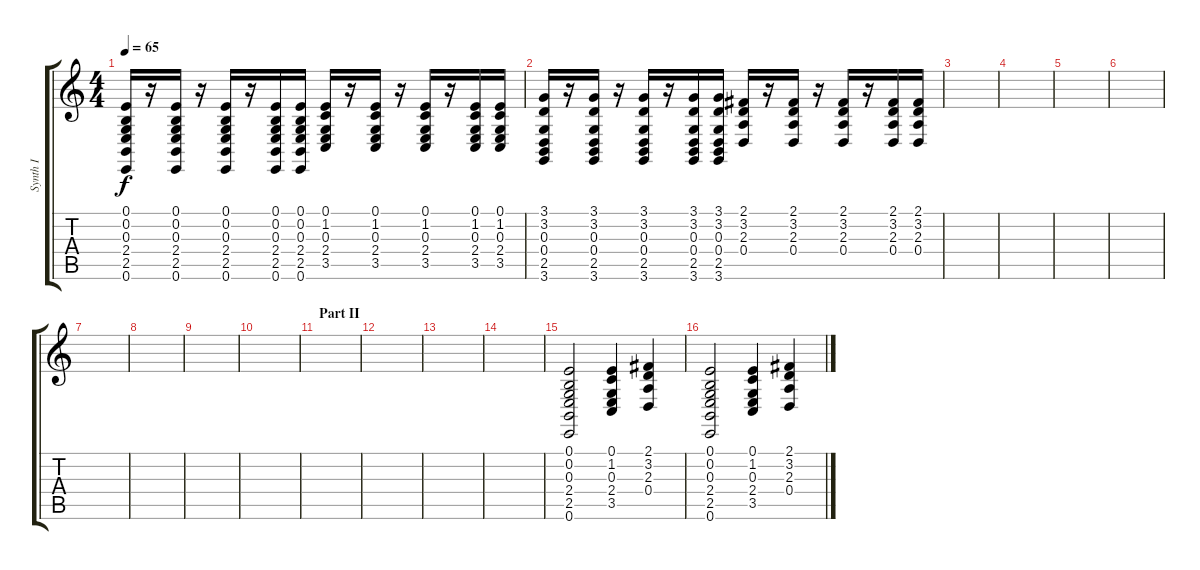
\track ("Synth I" "Synth I") {instrument brightacousticpiano}
\staff {score tabs}
\tuning (E4 B3 G3 D3 A2 E2) {hide}
\ts (4 4)
\tempo 65
\clef g2
\ks c
(0.1 0.2 0.3 2.4 2.5 0.6).16{dy f} r.16 (0.1 0.2 0.3 2.4 2.5 0.6).16 r.16 (0.1 0.2 0.3 2.4 2.5 0.6).16 r.16 (0.1 0.2 0.3 2.4 2.5 0.6).16 (0.1 0.2 0.3 2.4 2.5 0.6).16 (0.1 1.2 0.3 2.4 3.5).16 r.16 (0.1 1.2 0.3 2.4 3.5).16 r.16 (0.1 1.2 0.3 2.4 3.5).16 r.16 (0.1 1.2 0.3 2.4 3.5).16 (0.1 1.2 0.3 2.4 3.5).16 |
(3.1 3.2 0.3 0.4 2.5 3.6).16 r.16 (3.1 3.2 0.3 0.4 2.5 3.6).16 r.16 (3.1 3.2 0.3 0.4 2.5 3.6).16 r.16 (3.1 3.2 0.3 0.4 2.5 3.6).16 (3.1 3.2 0.3 0.4 2.5 3.6).16 (2.1 3.2 2.3 0.4).16 r.16 (2.1 3.2 2.3 0.4).16 r.16 (2.1 3.2 2.3 0.4).16 r.16 (2.1 3.2 2.3 0.4).16 (2.1 3.2 2.3 0.4).16 |
|
|
|
|
|
|
|
|
\section ("" "Part II")
|
|
|
|
(0.1 0.2 0.3 2.4 2.5 0.6).2{instrument choiraahs} (0.1 1.2 0.3 2.4 3.5).4 (2.1 3.2 2.3 0.4).4 |
(0.1 0.2 0.3 2.4 2.5 0.6).2 (0.1 1.2 0.3 2.4 3.5).4 (2.1 3.2 2.3 0.4).4
